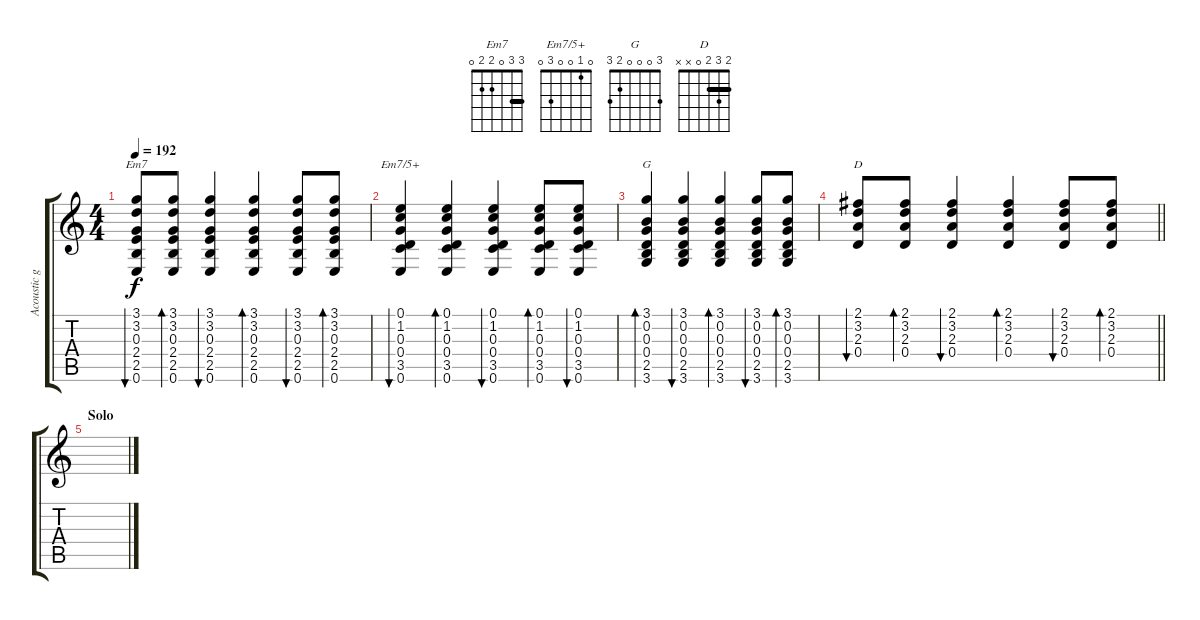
\track ("Acoustic guitar" "Acoustic g") {instrument acousticguitarsteel}
\staff {score tabs}
\tuning (E4 B3 G3 D3 A2 E2) {hide}
\chord ("Em7" 3 3 0 2 2 0) {barre 3}
\chord ("Em7/5+" 0 1 0 0 3 0)
\chord ("G" 3 0 0 0 2 3)
\chord ("D" 2 3 2 0 x x) {barre 2}
\ts (4 4)
\tempo 192
\clef g2
\ks c
(3.1 3.2 0.3 2.4 2.5 0.6).8{bu 60 ch "Em7" dy f} (3.1 3.2 0.3 2.4 2.5 0.6).8{bd 60} (3.1 3.2 0.3 2.4 2.5 0.6).4{bu 60} (3.1 3.2 0.3 2.4 2.5 0.6).4{bd 60} (3.1 3.2 0.3 2.4 2.5 0.6).8{bu 60} (3.1 3.2 0.3 2.4 2.5 0.6).8{bd 60} |
(0.1 1.2 0.3 0.4 3.5 0.6).4{bu 60 ch "Em7/5+"} (0.1 1.2 0.3 0.4 3.5 0.6).4{bd 60} (0.1 1.2 0.3 0.4 3.5 0.6).4{bu 60} (0.1 1.2 0.3 0.4 3.5 0.6).8{bd 60} (0.1 1.2 0.3 0.4 3.5 0.6).8{bu 60} |
(3.1 0.2 0.3 0.4 2.5 3.6).4{bd 60 ch "G"} (3.1 0.2 0.3 0.4 2.5 3.6).4{bu 60} (3.1 0.2 0.3 0.4 2.5 3.6).4{bd 60} (3.1 0.2 0.3 0.4 2.5 3.6).8{bu 60} (3.1 0.2 0.3 0.4 2.5 3.6).8{bd 60} |
\barLineRight lightlight
(2.1 3.2 2.3 0.4).8{bu 60 ch "D"} (2.1 3.2 2.3 0.4).8{bd 60} (2.1 3.2 2.3 0.4).4{bu 60} (2.1 3.2 2.3 0.4).4{bd 60} (2.1 3.2 2.3 0.4).8{bu 60} (2.1 3.2 2.3 0.4).8{bd 60} |
\section ("" "Solo")
